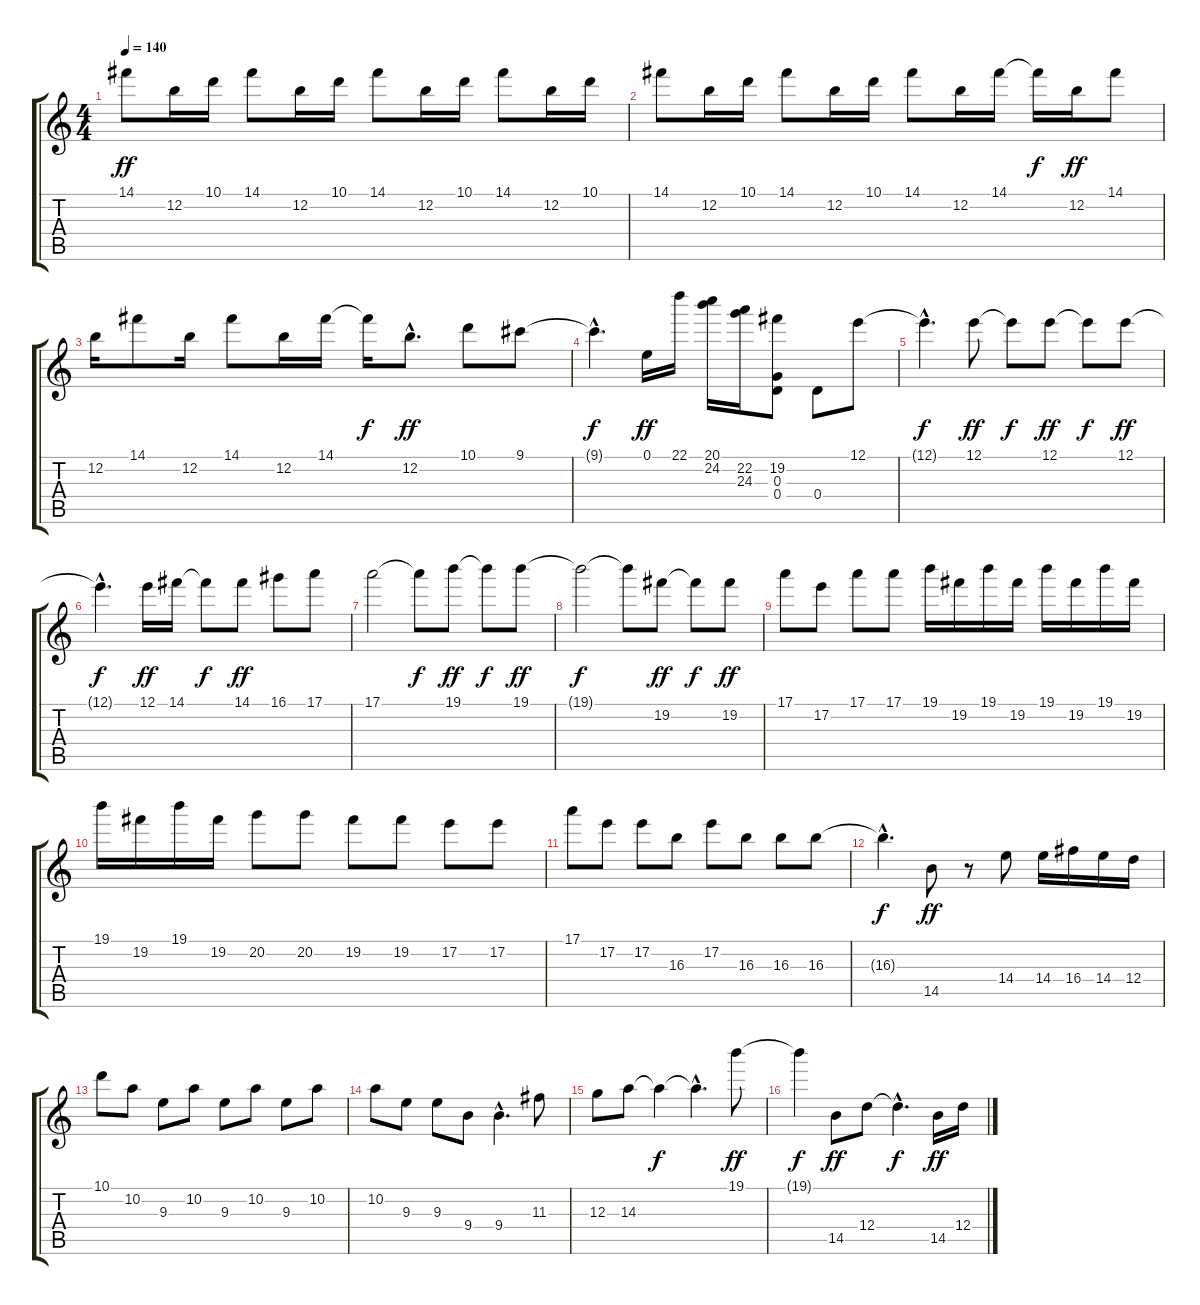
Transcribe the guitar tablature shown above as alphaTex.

\track "" {instrument distortionguitar}
\staff {score tabs}
\tuning (E4 B3 G3 D3 A2 E2) {hide}
\ts (4 4)
\tempo 140
\clef g2
\ks c
14.1.8{dy ff} 12.2.16 10.1.16 14.1.8 12.2.16 10.1.16 14.1.8 12.2.16 10.1.16 14.1.8 12.2.16 10.1.16 |
14.1.8 12.2.16 10.1.16 14.1.8 12.2.16 10.1.16 14.1.8 12.2.16 14.1.16 14.1{t}.16{dy f} 12.2.16{dy ff} 14.1.8 |
12.2.16 14.1.8 12.2.16 14.1.8 12.2.16 14.1.16 14.1{t}.16{dy f} 12.2{hac}.8{d dy ff} 10.1.8 9.1.8 |
9.1{hac t}.4{d dy f} 0.1.16{dy ff} 22.1.16 (20.1 24.2).16 (22.2 24.3).16 (19.2 0.3 0.4).8 0.4.8 12.1.8 |
12.1{hac t}.4{d dy f} 12.1.8{dy ff} 12.1{t}.8{dy f} 12.1.8{dy ff} 12.1{t}.8{dy f} 12.1.8{dy ff} |
12.1{hac t}.4{d dy f} 12.1.16{dy ff} 14.1.16 14.1{t}.8{dy f} 14.1.8{dy ff} 16.1.8 17.1.8 |
17.1.2 17.1{t}.8{dy f} 19.1.8{dy ff} 19.1{t}.8{dy f} 19.1.8{dy ff} |
19.1{t}.2{dy f} 19.1{t}.8 19.2.8{dy ff} 19.2{t}.8{dy f} 19.2.8{dy ff} |
17.1.8 17.2.8 17.1.8 17.1.8 19.1.16 19.2.16 19.1.16 19.2.16 19.1.16 19.2.16 19.1.16 19.2.16 |
19.1.16 19.2.16 19.1.16 19.2.16 20.2.8 20.2.8 19.2.8 19.2.8 17.2.8 17.2.8 |
17.1.8 17.2.8 17.2.8 16.3.8 17.2.8 16.3.8 16.3.8 16.3.8 |
16.3{hac t}.4{d dy f} 14.5.8{dy ff} r.8 14.4.8 14.4.16 16.4.16 14.4.16 12.4.16 |
10.1.8 10.2.8 9.3.8 10.2.8 9.3.8 10.2.8 9.3.8 10.2.8 |
10.2.8 9.3.8 9.3.8 9.4.8 9.4{hac}.4{d} 11.3.8 |
12.3.8 14.3.8 14.3{t}.4{dy f} 14.3{hac t}.4{d} 19.1.8{dy ff} |
19.1{t}.4{dy f} 14.5.8{dy ff} 12.4.8 12.4{hac t}.4{d dy f} 14.5.16{dy ff} 12.4.16
